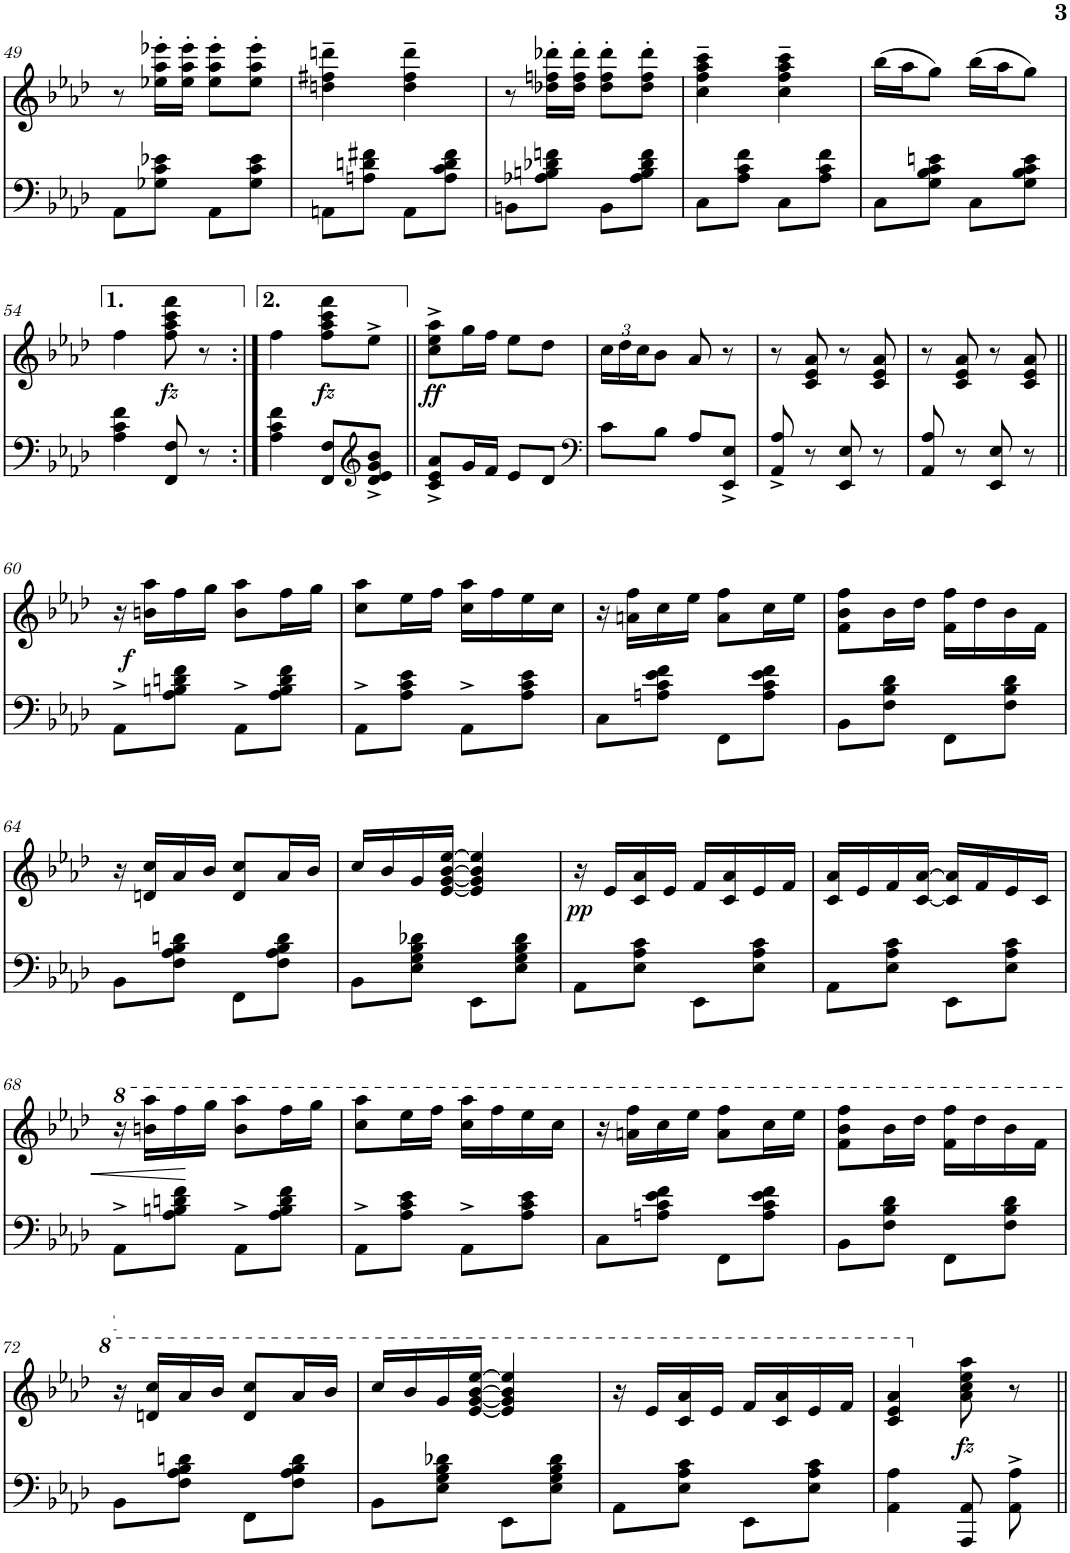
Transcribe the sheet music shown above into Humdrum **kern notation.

**kern	**kern	**dynam
*part2	*part1	*part1
*staff2	*staff1	*staff1
*I"Piano	*I"Piano	*
*I'Pno	*I'Pno	*
!!LO:PB:g=z
*clefF4	*clefG2	*
*k[b-e-a-d-]	*k[b-e-a-d-]	*
*A-:	*A-:	*
*M2/4	*M2/4	*
=49	=49	=49
8AA-\L	8r	.
8G-X\ 8c\ 8e-X\J	16ee-X\' 16aa-\' 16eee-X\'LL	.
.	16ee-\' 16aa-\' 16eee-\'JJ	.
8AA-\L	8ee-\' 8aa-\' 8eee-\'L	.
8G-\ 8c\ 8e-\J	8ee-\' 8aa-\' 8eee-\'J	.
=50	=50	=50
8AAn\L	4ddn\~ 4ff#X\~ 4dddn\~	.
8An\ 8dn\ 8f#X\J	.	.
8AA\L	4dd\~ 4ff#\~ 4ddd\~	.
8A\ 8c\ 8d\ 8f#\J	.	.
=51	=51	=51
8BBn\L	8r	.
8A-X\ 8Bn\ 8d-X\ 8fn\J	16dd-X\' 16ffn\' 16ddd-X\'LL	.
.	16dd-\' 16ff\' 16ddd-\'JJ	.
8BB\L	8dd-\' 8ff\' 8ddd-\'L	.
8A-\ 8B\ 8d-\ 8f\J	8dd-\' 8ff\' 8ddd-\'J	.
=52	=52	=52
8C\L	4cc\~ 4ff\~ 4aa-\~ 4ccc\~	.
8A-\ 8c\ 8f\J	.	.
8C\L	4cc\~ 4ff\~ 4aa-\~ 4ccc\~	.
8A-\ 8c\ 8f\J	.	.
=53	=53	=53
8C\L	(16bb-\LL	.
.	16aa-\J	.
8G\ 8B-\ 8c\ 8en\J	8gg\J)	.
8C\L	(16bb-\LL	.
.	16aa-\J	.
8G\ 8B-\ 8c\ 8e\J	8gg\J)	.
!!LO:LB:g=z
=54	=54	=54
4A-\ 4c\ 4f\	4ff\	.
!	!	!LO:DY:b
8FF/ 8F/	8ff\ 8aa-\ 8ccc\ 8fff\	fz
8r	8r	.
=55:|!	=55:|!	=55:|!
4A-\ 4c\ 4f\	4ff\	.
!	!	!LO:DY:b
8FF/ 8F/L	8ff\ 8aa-\ 8ccc\ 8fff\L	fz
*clefG2	*	*
8d-/^ 8e-/^ 8g/^ 8b-/^J	8ee-^\J	.
=56||	=56||	=56||
!	!	!LO:DY:b
8c/^ 8e-/^ 8a-/^L	8cc\^ 8ee-\^ 8aa-\^L	ff
16g/L	16gg\L	.
16f/JJ	16ff\JJ	.
8e-/L	8ee-\L	.
8d-/J	8dd-\J	.
=57	=57	=57
*clefF4	*	*
*	*Xbrackettup	*
8c\L	24cc\LL	.
.	24dd-\	.
.	24cc\J	.
8B-\J	8b-\J	.
8A-/L	8a-/	.
8EE-/^ 8E-/^J	8r	.
=58	=58	=58
8AA-/^ 8A-/^	8r	.
8r	8c/ 8e-/ 8a-/	.
8EE-/ 8E-/	8r	.
8r	8c/ 8e-/ 8a-/	.
=59	=59	=59
8AA-/ 8A-/	8r	.
8r	8c/ 8e-/ 8a-/	.
8EE-/ 8E-/	8r	.
8r	8c/ 8e-/ 8a-/	.
!!LO:LB:g=z
=60||	=60||	=60||
8AA-^\L	16r	.
!	!	!LO:DY:b
.	16bn\ 16aa-\LL	f
8A-\ 8Bn\ 8dn\ 8f\J	16ff\	.
.	16gg\JJ	.
8AA-^\L	8b\ 8aa-\L	.
8A-\ 8B\ 8d\ 8f\J	16ff\L	.
.	16gg\JJ	.
=61	=61	=61
8AA-^\L	8cc\ 8aa-\L	.
8A-\ 8c\ 8e-\J	16ee-\L	.
.	16ff\JJ	.
8AA-^\L	16cc\ 16aa-\LL	.
.	16ff\	.
8A-\ 8c\ 8e-\J	16ee-\	.
.	16cc\JJ	.
=62	=62	=62
8C\L	16r	.
.	16an\ 16ff\LL	.
8An\ 8c\ 8e-\ 8f\J	16cc\	.
.	16ee-\JJ	.
8FF\L	8a\ 8ff\L	.
8A\ 8c\ 8e-\ 8f\J	16cc\L	.
.	16ee-\JJ	.
=63	=63	=63
8BB-\L	8f\ 8b-\ 8ff\L	.
8F\ 8B-\ 8d-\J	16b-\L	.
.	16dd-\JJ	.
8FF\L	16f\ 16ff\LL	.
.	16dd-\	.
8F\ 8B-\ 8d-\J	16b-\	.
.	16f\JJ	.
!!LO:LB:g=z
=64	=64	=64
8BB-\L	16r	.
.	16dn/ 16cc/LL	.
8F\ 8A-\ 8B-\ 8dn\J	16a-/	.
.	16b-/JJ	.
8FF\L	8d/ 8cc/L	.
8F\ 8A-\ 8B-\ 8d\J	16a-/L	.
.	16b-/JJ	.
=65	=65	=65
8BB-\L	16cc/LL	.
.	16b-/	.
8E-\ 8G\ 8B-\ 8d-X\J	16g/	.
.	[16e-/ [16g/ [16b-/ [16ee-/JJ	.
8EE-\L	4e-/] 4g/] 4b-/] 4ee-/]	.
8E-\ 8G\ 8B-\ 8d-\J	.	.
=66	=66	=66
!	!	!LO:DY:b
8AA-\L	16r	pp
.	16e-/LL	.
8E-\ 8A-\ 8c\J	16c/ 16a-/	.
.	16e-/JJ	.
8EE-\L	16f/LL	.
.	16c/ 16a-/	.
8E-\ 8A-\ 8c\J	16e-/	.
.	16f/JJ	.
=67	=67	=67
8AA-\L	16c/ 16a-/LL	.
.	16e-/	.
8E-\ 8A-\ 8c\J	16f/	.
.	[16c/ [16a-/JJ	.
8EE-\L	16c/] 16a-/]LL	.
.	16f/	.
8E-\ 8A-\ 8c\J	16e-/	.
.	16c/JJ	.
!!LO:LB:g=z
=68	=68	=68
!	!	!LO:HP:b
8AA-^\L	16r	<
*	*8va	*
.	16bbn\ 16aaa-\LL	.
8A-\ 8Bn\ 8dn\ 8f\J	16fff\	.
.	16ggg\JJ	[
8AA-^\L	8bb\ 8aaa-\L	.
8A-\ 8B\ 8d\ 8f\J	16fff\L	.
.	16ggg\JJ	.
=69	=69	=69
8AA-^\L	8ccc\ 8aaa-\L	.
8A-\ 8c\ 8e-\J	16eee-\L	.
.	16fff\JJ	.
8AA-^\L	16ccc\ 16aaa-\LL	.
.	16fff\	.
8A-\ 8c\ 8e-\J	16eee-\	.
.	16ccc\JJ	.
=70	=70	=70
8C\L	16r	.
.	16aan\ 16fff\LL	.
8An\ 8c\ 8e-\ 8f\J	16ccc\	.
.	16eee-\JJ	.
8FF\L	8aa\ 8fff\L	.
8A\ 8c\ 8e-\ 8f\J	16ccc\L	.
.	16eee-\JJ	.
=71	=71	=71
8BB-\L	8ff\ 8bb-\ 8fff\L	.
8F\ 8B-\ 8d-\J	16bb-\L	.
.	16ddd-\JJ	.
8FF\L	16ff\ 16fff\LL	.
.	16ddd-\	.
8F\ 8B-\ 8d-\J	16bb-\	.
.	16ff\JJ	.
!!LO:LB:g=z
=72	=72	=72
!	!LO:TX:a:t=-	!
!	!LO:TX:a:t='	!
8BB-\L	16r	.
.	16ddn/ 16ccc/LL	.
8F\ 8A-\ 8B-\ 8dn\J	16aa-/	.
.	16bb-/JJ	.
8FF\L	8dd/ 8ccc/L	.
8F\ 8A-\ 8B-\ 8d\J	16aa-/L	.
.	16bb-/JJ	.
=73	=73	=73
8BB-\L	16ccc/LL	.
.	16bb-/	.
8E-\ 8G\ 8B-\ 8d-X\J	16gg/	.
.	[16ee-/ [16gg/ [16bb-/ [16eee-/JJ	.
8EE-\L	4ee-/] 4gg/] 4bb-/] 4eee-/]	.
8E-\ 8G\ 8B-\ 8d-\J	.	.
=74	=74	=74
8AA-\L	16r	.
.	16ee-/LL	.
8E-\ 8A-\ 8c\J	16cc/ 16aa-/	.
.	16ee-/JJ	.
8EE-\L	16ff/LL	.
.	16cc/ 16aa-/	.
8E-\ 8A-\ 8c\J	16ee-/	.
.	16ff/JJ	.
=75	=75	=75
4AA-\ 4A-\	4cc/ 4ee-/ 4aa-/	.
*	*X8va	*
!	!	!LO:DY:b
8AAA-/ 8AA-/	8a-\ 8cc\ 8ee-\ 8aa-\	fz
8AA-\^ 8A-\^	8r	.
=||	=||	=||
*-	*-	*-
